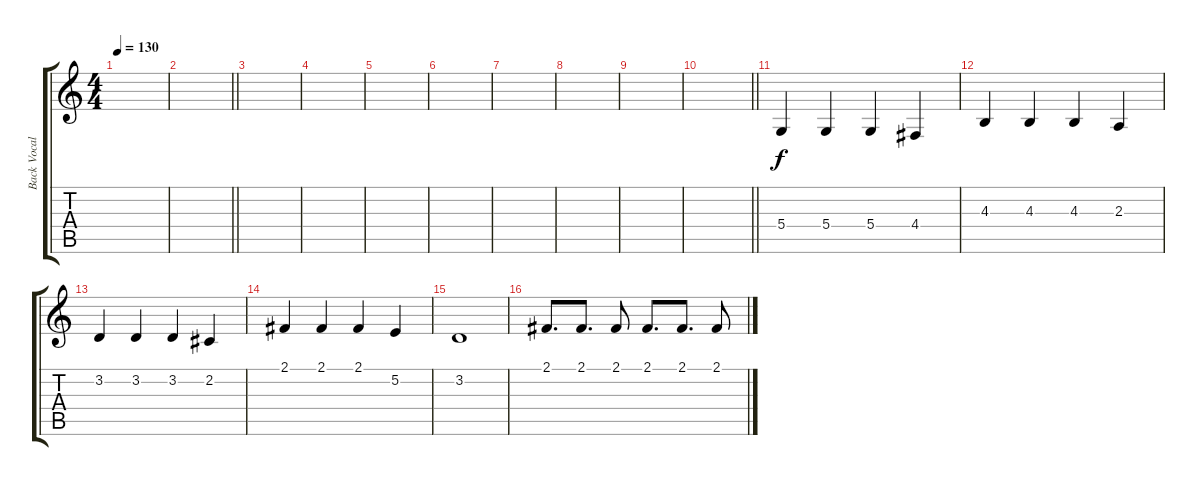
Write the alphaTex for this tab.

\track ("Back Vocals" "Back Vocal") {instrument flute}
\staff {score tabs}
\tuning (E4 B3 G3 D3 A2 E2) {hide}
\ts (4 4)
\tempo 130
\clef g2
\ks c
|
\barLineRight lightlight
|
\section ("" "")
|
|
|
|
|
|
|
\barLineRight lightlight
|
\section ("" "")
5.4.4{dy f} 5.4.4 5.4.4 4.4.4 |
4.3.4 4.3.4 4.3.4 2.3.4 |
3.2.4 3.2.4 3.2.4 2.2.4 |
2.1.4 2.1.4 2.1.4 5.2.4 |
3.2.1 |
2.1.8{d} 2.1.8{d} 2.1.8 2.1.8{d} 2.1.8{d} 2.1.8
